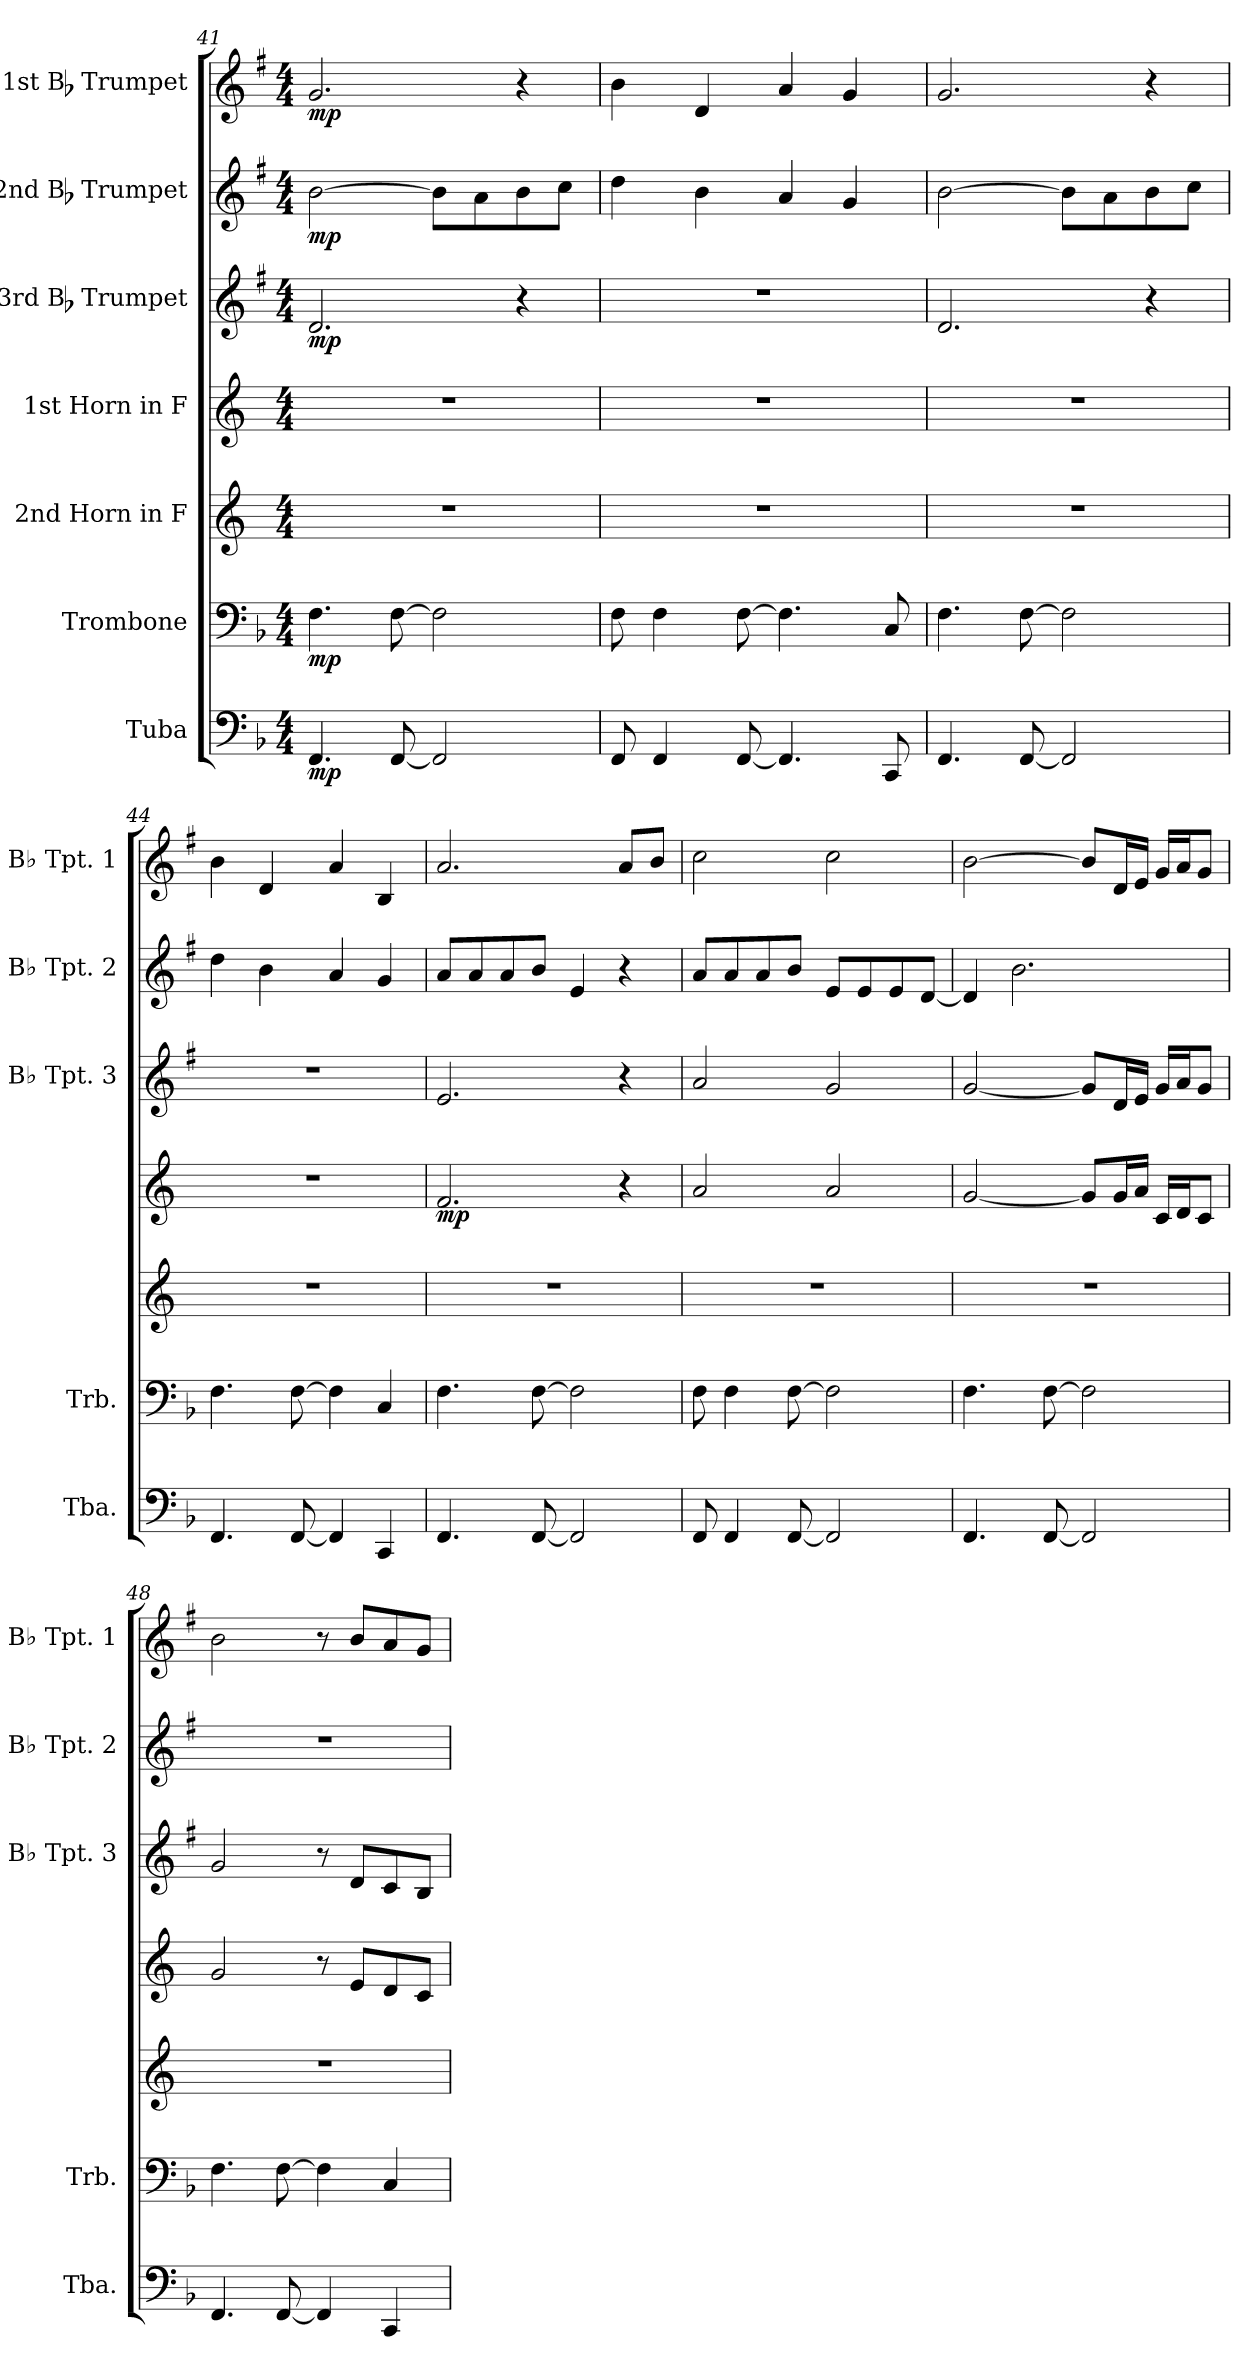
**kern	**dynam	**kern	**dynam	**kern	**kern	**dynam	**kern	**dynam	**kern	**dynam	**kern	**dynam
*part7	*part7	*part6	*part6	*part5	*part4	*part4	*part3	*part3	*part2	*part2	*part1	*part1
*staff7	*staff7	*staff6	*staff6	*staff5	*staff4	*staff4	*staff3	*staff3	*staff2	*staff2	*staff1	*staff1
*I"Tuba	*	*I"Trombone	*	*I"2nd Horn in F	*I"1st Horn in F	*	*I"3rd Bb Trumpet	*	*I"2nd Bb Trumpet	*	*I"1st Bb Trumpet	*
*I'Tba.	*	*I'Trb.	*	*	*	*	*I'Bb Tpt. 3	*	*I'Bb Tpt. 2	*	*I'Bb Tpt. 1	*
*clefF4	*	*clefF4	*	*clefG2	*clefG2	*	*clefG2	*	*clefG2	*	*clefG2	*
*	*	*	*	*ITrd4c7	*ITrd4c7	*	*ITrd1c2	*	*ITrd1c2	*	*ITrd1c2	*
*k[b-]	*	*k[b-]	*	*k[b-]	*k[b-]	*	*k[b-]	*	*k[b-]	*	*k[b-]	*
*M4/4	*	*M4/4	*	*M4/4	*M4/4	*	*M4/4	*	*M4/4	*	*M4/4	*
=41	=41	=41	=41	=41	=41	=41	=41	=41	=41	=41	=41	=41
!	!LO:DY:b	!	!LO:DY:b	!	!	!	!	!LO:DY:b	!	!LO:DY:b	!	!LO:DY:b
4.FF/	mp	4.F\	mp	1r	1r	.	2.c/	mp	[2a\	mp	2.f/	mp
[8FF/	.	[8F\	.	.	.	.	.	.	.	.	.	.
2FF/]	.	2F\]	.	.	.	.	.	.	8a\L]	.	.	.
.	.	.	.	.	.	.	.	.	8g\	.	.	.
.	.	.	.	.	.	.	4r	.	8a\	.	4r	.
.	.	.	.	.	.	.	.	.	8b-\J	.	.	.
!!LO:PB:g=z
=42	=42	=42	=42	=42	=42	=42	=42	=42	=42	=42	=42	=42
8FF/	.	8F\	.	1r	1r	.	1r	.	4cc\	.	4a\	.
4FF/	.	4F\	.	.	.	.	.	.	.	.	.	.
.	.	.	.	.	.	.	.	.	4a\	.	4c/	.
[8FF/	.	[8F\	.	.	.	.	.	.	.	.	.	.
4.FF/]	.	4.F\]	.	.	.	.	.	.	4g/	.	4g/	.
.	.	.	.	.	.	.	.	.	4f/	.	4f/	.
8CC/	.	8C/	.	.	.	.	.	.	.	.	.	.
=43	=43	=43	=43	=43	=43	=43	=43	=43	=43	=43	=43	=43
4.FF/	.	4.F\	.	1r	1r	.	2.c/	.	[2a\	.	2.f/	.
[8FF/	.	[8F\	.	.	.	.	.	.	.	.	.	.
2FF/]	.	2F\]	.	.	.	.	.	.	8a\L]	.	.	.
.	.	.	.	.	.	.	.	.	8g\	.	.	.
.	.	.	.	.	.	.	4r	.	8a\	.	4r	.
.	.	.	.	.	.	.	.	.	8b-\J	.	.	.
=44	=44	=44	=44	=44	=44	=44	=44	=44	=44	=44	=44	=44
4.FF/	.	4.F\	.	1r	1r	.	1r	.	4cc\	.	4a\	.
.	.	.	.	.	.	.	.	.	4a\	.	4c/	.
[8FF/	.	[8F\	.	.	.	.	.	.	.	.	.	.
4FF/]	.	4F\]	.	.	.	.	.	.	4g/	.	4g/	.
4CC/	.	4C/	.	.	.	.	.	.	4f/	.	4A/	.
=45	=45	=45	=45	=45	=45	=45	=45	=45	=45	=45	=45	=45
!	!	!	!	!	!	!LO:DY:b	!	!	!	!	!	!
4.FF/	.	4.F\	.	1r	2.B-/	mp	2.d/	.	8g/L	.	2.g/	.
.	.	.	.	.	.	.	.	.	8g/	.	.	.
.	.	.	.	.	.	.	.	.	8g/	.	.	.
[8FF/	.	[8F\	.	.	.	.	.	.	8a/J	.	.	.
2FF/]	.	2F\]	.	.	.	.	.	.	4d/	.	.	.
.	.	.	.	.	4r	.	4r	.	4r	.	8g/L	.
.	.	.	.	.	.	.	.	.	.	.	8a/J	.
=46	=46	=46	=46	=46	=46	=46	=46	=46	=46	=46	=46	=46
8FF/	.	8F\	.	1r	2d/	.	2g/	.	8g/L	.	2b-\	.
4FF/	.	4F\	.	.	.	.	.	.	8g/	.	.	.
.	.	.	.	.	.	.	.	.	8g/	.	.	.
[8FF/	.	[8F\	.	.	.	.	.	.	8a/J	.	.	.
2FF/]	.	2F\]	.	.	2d/	.	2f/	.	8d/L	.	2b-\	.
.	.	.	.	.	.	.	.	.	8d/	.	.	.
.	.	.	.	.	.	.	.	.	8d/	.	.	.
.	.	.	.	.	.	.	.	.	[8c/J	.	.	.
!!LO:PB:g=z
=47	=47	=47	=47	=47	=47	=47	=47	=47	=47	=47	=47	=47
4.FF/	.	4.F\	.	1r	[2c/	.	[2f/	.	4c/]	.	[2a\	.
.	.	.	.	.	.	.	.	.	2.a\	.	.	.
[8FF/	.	[8F\	.	.	.	.	.	.	.	.	.	.
2FF/]	.	2F\]	.	.	8c/L]	.	8f/L]	.	.	.	8a/L]	.
.	.	.	.	.	16c/L	.	16c/L	.	.	.	16c/L	.
.	.	.	.	.	16d/JJ	.	16d/JJ	.	.	.	16d/JJ	.
.	.	.	.	.	16F/LL	.	16f/LL	.	.	.	16f/LL	.
.	.	.	.	.	16G/J	.	16g/J	.	.	.	16g/J	.
.	.	.	.	.	8F/J	.	8f/J	.	.	.	8f/J	.
=48	=48	=48	=48	=48	=48	=48	=48	=48	=48	=48	=48	=48
4.FF/	.	4.F\	.	1r	2c/	.	2f/	.	1r	.	2a\	.
[8FF/	.	[8F\	.	.	.	.	.	.	.	.	.	.
4FF/]	.	4F\]	.	.	8r	.	8r	.	.	.	8r	.
.	.	.	.	.	8A/L	.	8c/L	.	.	.	8a/L	.
4CC/	.	4C/	.	.	8G/	.	8B-/	.	.	.	8g/	.
.	.	.	.	.	8F/J	.	8A/J	.	.	.	8f/J	.
=	=	=	=	=	=	=	=	=	=	=	=	=
*-	*-	*-	*-	*-	*-	*-	*-	*-	*-	*-	*-	*-
